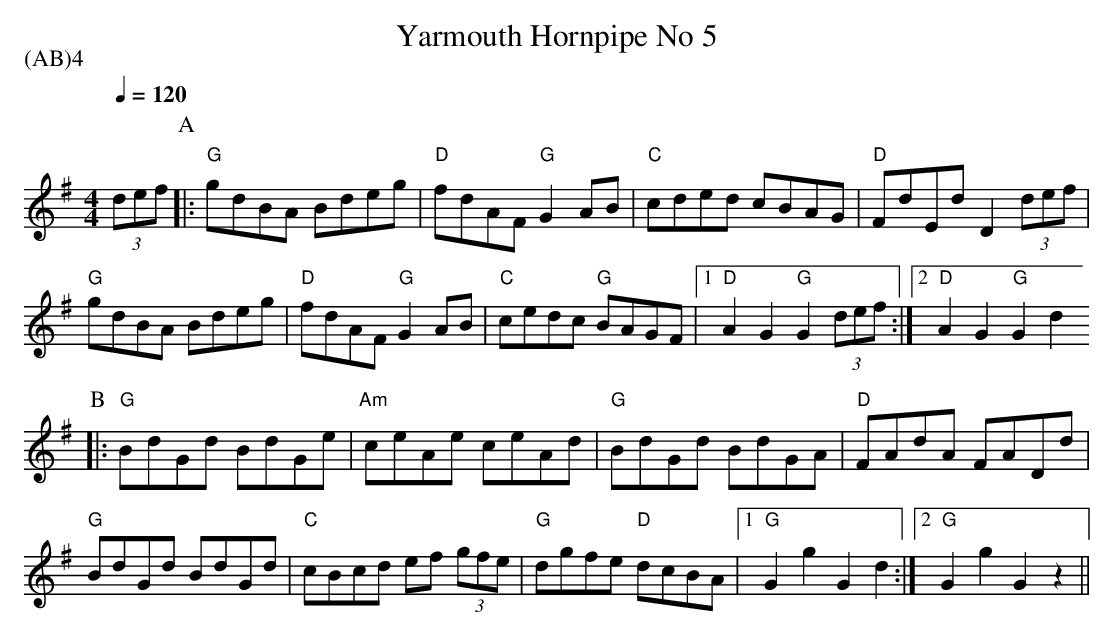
X:1
T:Yarmouth Hornpipe No 5
P:(AB)4
L:1/8
Q:1/4=120
M:4/4
K:G
(3def \
P:A
|:  "G" gdBA Bdeg | "D" fdAF "G" G2 AB | "C" cded cBAG | "D" FdEd D2 (3def |
"G" gdBA Bdeg | "D" fdAF "G" G2 AB | "C" cedc "G" BAGF |1  "D" A2 G2 "G" G2  (3def :|2 "D" A2 G2 "G" G2 d2
P:B
|: "G"BdGd BdGe | "Am" ceAe ceAd | "G" BdGd BdGA | "D" FAdA FADd |
"G" BdGd BdGd  | "C" cBcd ef (3gfe | "G"dgfe "D"dcBA |1 "G"G2 g2 G2 d2 :|2 "G" G2 g2 G2 z2 ||
